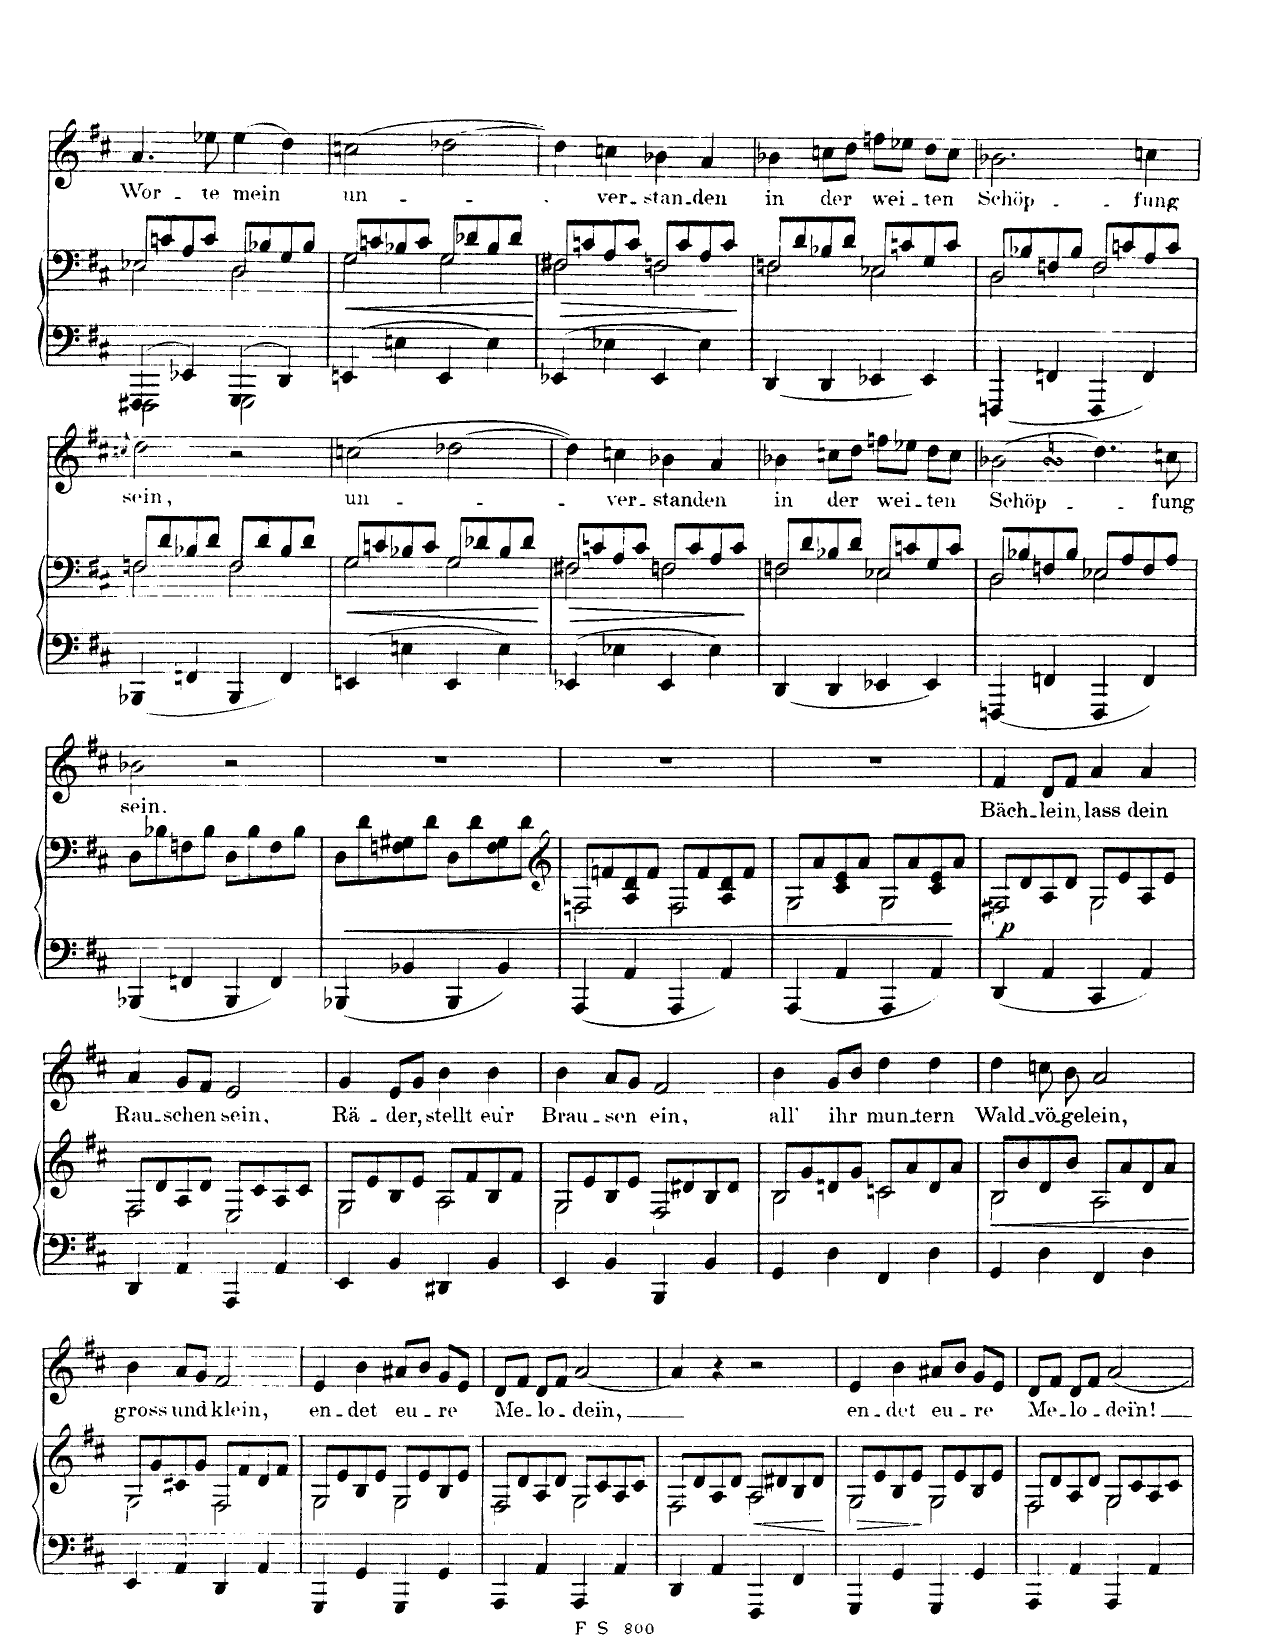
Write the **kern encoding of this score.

**kern	**kern	**dynam	**kern	**text
*part2	*part2	*part2	*part1	*part1
*staff3	*staff2	*staff2/3	*staff1	*staff1
*I"Pianoforte	*	*	*I"Singstimme	*
*I'Pno	*	*	*	*
*clefF4	*clefF4	*	*clefG2	*
*k[f#c#]	*k[f#c#]	*	*k[f#c#]	*
*M2/2	*M2/2	*	*M2/2	*
*met(c|)	*met(c|)	*	*met(c|)	*
=50	=50	=50	=50	=50
*^	*	*	*	*
!	!	!LO:N:head=open	!	!	!
*	*	*^	*	*	*
4FFF#X/	2FFF#\	8E-X/L	2E-\	.	4.a/	Wor-
.	.	8cn/	.	.	.	.
4EE-X/	.	8A/	.	.	.	.
.	.	8c/J	.	.	8ee-X\	-te
!	!	!LO:N:head=open	!	!	!	!
4GGG/	2GGG\	8D/L	2D\	.	(4ee-\	mein
.	.	8B-X/	.	.	.	.
4DD/	.	8G/	.	.	4dd\)	.
.	.	8B-/J	.	.	.	.
*v	*v	*	*	*	*	*
=51	=51	=51	=51	=51	=51
!	!LO:N:head=open	!	!LO:HP:b	!	!
4EEn/	8G/L	2G\	<	(2ccn\	un-
.	8cn/	.	.	.	.
4En\	8B-X/	.	.	.	.
.	8c/J	.	.	.	.
!	!LO:N:head=open	!	!	!	!
4EE/	8G/L	2G\	.	[2dd-X\	.
.	8d-X/	.	.	.	.
4E\	8B-/	.	.	.	.
.	8d-/J	.	.	.	.
*	*v	*v	*	*	*
.	.	[	.	.
=52	=52	=52	=52	=52
!	!LO:N:head=open	!LO:HP:b	!	!
*	*^	*	*	*
4EE-X/	8F#X/L	2F#\	>	4dd-\])	.
.	8cn/	.	.	.	.
4E-X\	8A/	.	.	4ccn\	-ver-
.	8c/J	.	.	.	.
!	!LO:N:head=open	!	!	!	!
4EE-/	8Fn/L	2F\	.	4b-X\	-stan-
.	8c/	.	.	.	.
4E-\	8A/	.	.	4a/	-den
.	8c/J	.	.	.	.
*	*v	*v	*	*	*
.	.	]	.	.
=53	=53	=53	=53	=53
!	!LO:N:head=open	!	!	!
*	*^	*	*	*
4DD/	8Fn/L	2F\	.	4b-X\	in
.	8d/	.	.	.	.
4DD/	8B-X/	.	.	8ccn\L	der
.	8d/J	.	.	8dd\J	.
!	!LO:N:head=open	!	!	!	!
4EE-X/	8E-X/L	2E-\	.	8ffn\L	wei-
.	8cn/	.	.	8ee-X\J	.
4EE-/	8G/	.	.	8dd\L	-ten
.	8c/J	.	.	8cc\J	.
=54	=54	=54	=54	=54	=54
!	!LO:N:head=open	!	!	!	!
4FFFn/	8D/L	2D\	.	2.b-X\	Schöp-
.	8B-X/	.	.	.	.
4FFn/	8Fn/	.	.	.	.
.	8B-/J	.	.	.	.
!	!LO:N:head=open	!	!	!	!
4FFF/	8F/L	2F\	.	.	.
.	8cn/	.	.	.	.
4FF/	8A/	.	.	4ccn\	-fung
.	8c/J	.	.	.	.
=55	=55	=55	=55	=55	=55
.	.	.	.	8qccn/	.
!	!LO:N:head=open	!	!	!	!
4BBB-X/	8Fn/L	2F\	.	2dd\	sein,
.	8d/	.	.	.	.
4FFn/	8B-X/	.	.	.	.
.	8d/J	.	.	.	.
!	!LO:N:head=open	!	!	!	!
4BBB-/	8F/L	2F\	.	2r	.
.	8d/	.	.	.	.
4FF/	8B-/	.	.	.	.
.	8d/J	.	.	.	.
=56	=56	=56	=56	=56	=56
!	!LO:N:head=open	!	!LO:HP:b	!	!
4EEn/	8G/L	2G\	<	(2ccn\	un-
.	8cn/	.	.	.	.
4En\	8B-X/	.	.	.	.
.	8c/J	.	.	.	.
!	!LO:N:head=open	!	!	!	!
4EE/	8G/L	2G\	.	[2dd-X\	.
.	8d-X/	.	.	.	.
4E\	8B-/	.	.	.	.
.	8d-/J	.	.	.	.
*	*v	*v	*	*	*
.	.	[	.	.
=57	=57	=57	=57	=57
!	!LO:N:head=open	!LO:HP:b	!	!
*	*^	*	*	*
4EE-X/	8F#X/L	2F#\	>	4dd-\])	.
.	8cn/	.	.	.	.
4E-X\	8A/	.	.	4ccn\	-ver-
.	8c/J	.	.	.	.
!	!LO:N:head=open	!	!	!	!
4EE-/	8Fn/L	2F\	.	4b-X\	-stan-
.	8c/	.	.	.	.
4E-\	8A/	.	.	4a/	-den
.	8c/J	.	.	.	.
*	*v	*v	*	*	*
.	.	]	.	.
=58	=58	=58	=58	=58
!	!LO:N:head=open	!	!	!
*	*^	*	*	*
4DD/	8Fn/L	2F\	.	4b-X\	in
.	8d/	.	.	.	.
4DD/	8B-X/	.	.	8ccn\L	der
.	8d/J	.	.	8dd\J	.
!	!LO:N:head=open	!	!	!	!
4EE-X/	8E-X/L	2E-\	.	8ffn\L	wei-
.	8cn/	.	.	8ee-X\J	.
4EE-/	8G/	.	.	8dd\L	-ten
.	8c/J	.	.	8cc\J	.
=59	=59	=59	=59	=59	=59
!	!LO:N:head=open	!	!	!	!
*	*	*	*	*^	*
4FFFn/	8D/L	2D\	.	(2b-XsSSs/	8aL	Schöp-
.	8B-X/	.	.	.	8ccn	.
4FFn/	8Fn/	.	.	.	8b-	.
.	8B-/J	.	.	.	8ccJ	.
!	!LO:N:head=open	!	!	!	!	!
4FFF/	8E-X/L	2E-\	.	4.dd\)	2ryy	.
.	8A/	.	.	.	.	.
4FF/	8F/	.	.	.	.	.
.	8A/J	.	.	8cc\	.	-fung
*	*v	*v	*	*	*	*
*	*	*	*v	*v	*
=60	=60	=60	=60	=60
4BBB-X/	8D\L	.	2b-X\	sein.
.	8B-X\	.	.	.
4FFn/	8Fn\	.	.	.
.	8B-\J	.	.	.
4BBB-/	8D\L	.	2r	.
.	8B-\	.	.	.
4FF/	8F\	.	.	.
.	8B-\J	.	.	.
=61	=61	=61	=61	=61
!	!	!LO:HP:b	!	!
4BBB-X/	8D\L	<	1r	.
.	8d\	.	.	.
4BB-X/	8Fn\ 8G#X\	.	.	.
.	8d\J	.	.	.
4BBB-/	8D\L	.	.	.
.	8d\	.	.	.
4BB-/	8F\ 8G#\	.	.	.
.	8d\J	.	.	.
=62	=62	=62	=62	=62
*	*clefG2	*	*	*
!	!LO:N:head=open	!	!	!
*	*^	*	*	*
4AAA/	8Fn/L	2F\	.	1r	.
.	8fn/	.	.	.	.
4AA/	8A/ 8d/	.	.	.	.
.	8f/J	.	.	.	.
!	!LO:N:head=open	!	!	!	!
4AAA/	8F/L	2F\	.	.	.
.	8f/	.	.	.	.
4AA/	8A/ 8d/	.	.	.	.
.	8f/J	.	.	.	.
=63	=63	=63	=63	=63	=63
!	!LO:N:head=open	!	!	!	!
4AAA/	8G/L	2G\	.	1r	.
.	8a/	.	.	.	.
4AA/	8c#/ 8e/	.	.	.	.
.	8a/J	.	.	.	.
!	!LO:N:head=open	!	!	!	!
4AAA/	8G/L	2G\	.	.	.
.	8a/	.	.	.	.
4AA/	8c#/ 8e/	.	.	.	.
.	8a/J	.	.	.	.
*	*v	*v	*	*	*
.	.	[	.	.
=64	=64	=64	=64	=64
!	!LO:N:head=open	!LO:DY:b=2	!	!
*	*^	*	*	*
4DD/	8F#X/L	2F#\	p	4f#/	Bäch-
.	8d/	.	.	.	.
4AA/	8A/	.	.	8d/L	-lein,
.	8d/J	.	.	8f#/J	.
!	!LO:N:head=open	!	!	!	!
4CC#/	8G/L	2G\	.	4a/	lass
.	8e/	.	.	.	.
4AA/	8A/	.	.	4a/	dein
.	8e/J	.	.	.	.
=65	=65	=65	=65	=65	=65
!	!LO:N:head=open	!	!	!	!
4DD/	8F#/L	2F#\	.	4a/	Rau-
.	8d/	.	.	.	.
4AA/	8A/	.	.	8g/L	-schen
.	8d/J	.	.	8f#/J	.
!	!LO:N:head=open	!	!	!	!
4AAA/	8E/L	2E\	.	2e/	sein,
.	8c#/	.	.	.	.
4AA/	8A/	.	.	.	.
.	8c#/J	.	.	.	.
=66	=66	=66	=66	=66	=66
!	!LO:N:head=open	!	!	!	!
4EE/	8G/L	2G\	.	4g/	Rä-
.	8e/	.	.	.	.
4BB/	8B/	.	.	8e/L	-der,
.	8e/J	.	.	8g/J	.
!	!LO:N:head=open	!	!	!	!
4DD#X/	8A/L	2A\	.	4b\	stellt
.	8f#/	.	.	.	.
4BB/	8B/	.	.	4b\	eu'r
.	8f#/J	.	.	.	.
=67	=67	=67	=67	=67	=67
!	!LO:N:head=open	!	!	!	!
4EE/	8G/L	2G\	.	4b\	Brau-
.	8e/	.	.	.	.
4BB/	8B/	.	.	8a/L	-sen
.	8e/J	.	.	8g/J	.
!	!LO:N:head=open	!	!	!	!
4BBB/	8F#/L	2F#\	.	2f#/	ein,
.	8d#X/	.	.	.	.
4BB/	8B/	.	.	.	.
.	8d#/J	.	.	.	.
=68	=68	=68	=68	=68	=68
!	!LO:N:head=open	!	!	!	!
4GG/	8B/L	2B\	.	4b\	all'
.	8g/	.	.	.	.
4D\	8dn/	.	.	8g/L	ihr
.	8g/J	.	.	8b/J	.
!	!LO:N:head=open	!	!	!	!
4FF#/	8cn/L	2c\	.	4dd\	mun-
.	8a/	.	.	.	.
4D\	8d/	.	.	4dd\	-tern
.	8a/J	.	.	.	.
=69	=69	=69	=69	=69	=69
!	!LO:N:head=open	!	!LO:HP:b	!	!
4GG/	8B/L	2B\	<	4dd\	Wald-
.	8b/	.	.	.	.
4D\	8d/	.	.	8ccn\	-vö-
.	8b/J	.	.	8b\	-ge-
!	!LO:N:head=open	!	!	!	!
4FF#/	8A/L	2A\	.	2a/	-lein,
.	8a/	.	.	.	.
4D\	8d/	.	.	.	.
.	8a/J	.	.	.	.
*	*v	*v	*	*	*
.	.	[	.	.
=70	=70	=70	=70	=70
!	!LO:N:head=open	!	!	!
*	*^	*	*	*
4EE/	8G/L	2G\	.	4b\	gross
.	8g/	.	.	.	.
4AA/	8c#X/	.	.	8a/L	und
.	8g/J	.	.	8g/J	.
!	!LO:N:head=open	!	!	!	!
4DD/	8F#/L	2F#\	.	2f#/	klein,
.	8f#/	.	.	.	.
4AA/	8d/	.	.	.	.
.	8f#/J	.	.	.	.
=71	=71	=71	=71	=71	=71
!	!LO:N:head=open	!	!	!	!
4GGG/	8G/L	2G\	.	4e/	en-
.	8e/	.	.	.	.
4GG/	8B/	.	.	4b\	-det
.	8e/J	.	.	.	.
!	!LO:N:head=open	!	!	!	!
4GGG/	8G/L	2G\	.	8a#X/L	eu-
.	8e/	.	.	8b/J	.
4GG/	8B/	.	.	8g/L	-re
.	8e/J	.	.	8e/J	.
=72	=72	=72	=72	=72	=72
!	!LO:N:head=open	!	!	!	!
4AAA/	8F#/L	2F#\	.	8d/L	Me-
.	8d/	.	.	8f#/J	.
4AA/	8A/	.	.	8d/L	-lo-
.	8d/J	.	.	8f#/J	.
!	!LO:N:head=open	!	!	!	!
4AAA/	8G/L	2G\	.	[2an/	dei'n,
.	8c#/	.	.	.	.
4AA/	8A/	.	.	.	.
.	8c#/J	.	.	.	.
=73	=73	=73	=73	=73	=73
!	!LO:N:head=open	!	!	!	!
4DD/	8F#/L	2F#\	.	4a/]	.
.	8d/	.	.	.	.
4AA/	8A/	.	.	4r	.
.	8d/J	.	.	.	.
!	!LO:N:head=open	!	!LO:HP:b	!	!
4FFF#/	8A/L	2A\	<	2r	.
.	8d#X/	.	.	.	.
4FF#/	8B/	.	.	.	.
.	8d#/J	.	.	.	.
*	*v	*v	*	*	*
.	.	[	.	.
=74	=74	=74	=74	=74
!	!LO:N:head=open	!LO:HP:b	!	!
*	*^	*	*	*
4GGG/	8G/L	2G\	>	4e/	en-
.	8e/	.	.	.	.
4GG/	8B/	.	.	4b\	-det
.	8e/J	.	.	.	.
!	!LO:N:head=open	!	!	!	!
4GGG/	8G/L	2G\	]	8a#X/L	eu-
.	8e/	.	.	8b/J	.
4GG/	8B/	.	.	8g/L	-re
.	8e/J	.	.	8e/J	.
=75	=75	=75	=75	=75	=75
!	!LO:N:head=open	!	!	!	!
4AAA/	8F#/L	2F#\	.	8d/L	Me-
.	8d/	.	.	8f#/J	.
4AA/	8A/	.	.	8d/L	-lo-
.	8d/J	.	.	8f#/J	.
!	!LO:N:head=open	!	!	!	!
4AAA/	8G/L	2G\	.	[2an/	-dei'n!
.	8c#/	.	.	.	.
4AA/	8A/	.	.	.	.
.	8c#/J	.	.	.	.
*	*v	*v	*	*	*
=	=	=	=	=
*-	*-	*-	*-	*-
